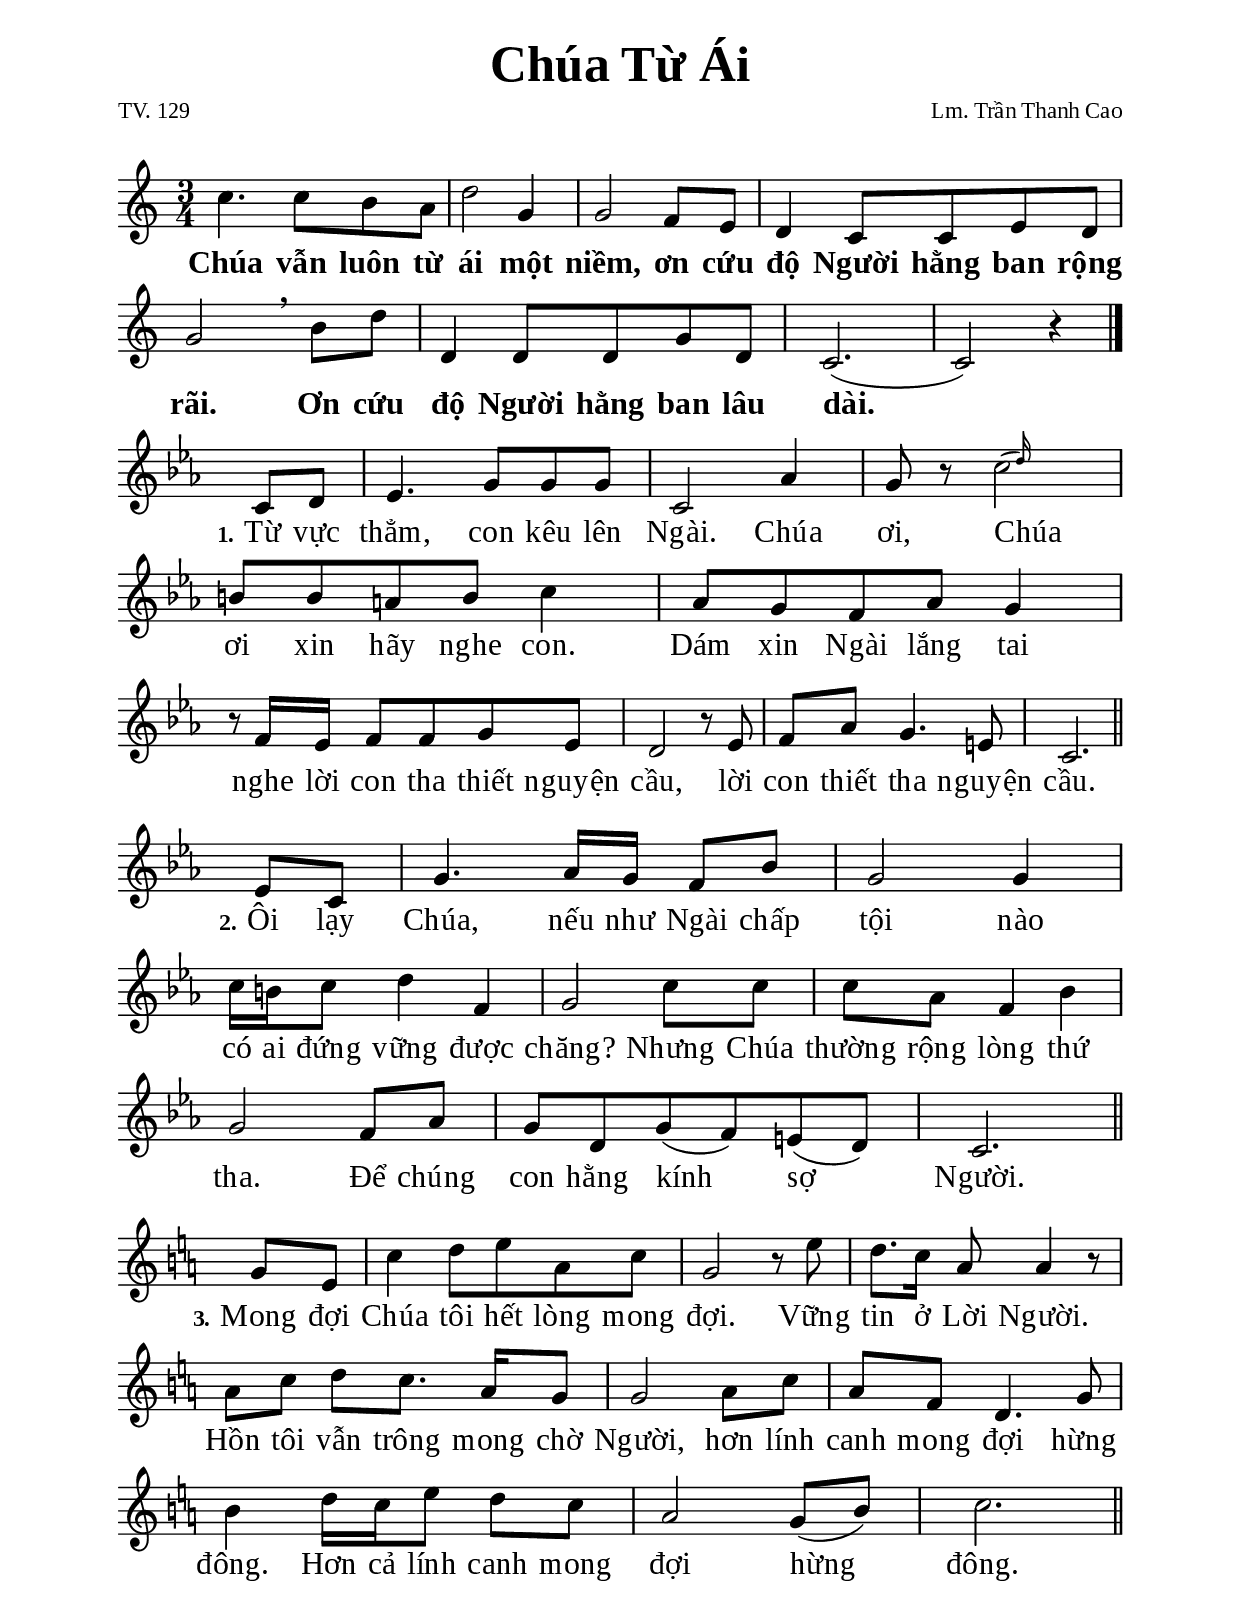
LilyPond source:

% Cài đặt chung
\version "2.20.0"
\include "english.ly"

\header {
  title = \markup { \fontsize #3 "Chúa Từ Ái" }
  poet = "TV. 129"
  composer = "Lm. Trần Thanh Cao"
  arranger = " "
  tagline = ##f
}

\paper {
  #(set-paper-size "a4")
  top-margin = 10\mm
  bottom-margin = 10\mm
  left-margin = 20\mm
  right-margin = 20\mm
  indent = #0
  #(define fonts
    (make-pango-font-tree
      "Liberation Serif"
      "Liberation Serif"
      "Liberation Serif"
      (/ 20 20)))
  page-count = #1
}

% Nhạc điệp khúc
nhacDiepKhuc = \relative c'' {
  c4. c8 b a |
  d2 g,4 |
  g2 f8 e |
  d4 c8 c e d |
  g2 \breathe b8 d |
  d,4 d8 d g d |
  c2. ( |
  c2) r4 \bar "|."
}

% Nhạc phiên khúc
nhacPhienKhucMot = \relative c' {
  #(define afterGraceFraction (cons 1 4))
  \partial 4 c8 d |
  ef4. g8 g g |
  c,2 af'4 |
  g8 r \afterGrace c2 (\tweak font-size #-4 d16) |
  b!8 b a! b c4 |
  af8 g f af g4 |
  r8 f16 ef f8 f g ef |
  d2 r8 ef |
  f af g4. e!8 |
  c2. \bar "||"
}

nhacPhienKhucHai = \relative c' {
  \partial 4 ef8 c |
  g'4. af16 g f8 bf |
  g2 g4 |
  c16 b! c8 d4 f, |
  g2 c8 c |
  c af f4 bf |
  g2 f8 af |
  g d g (f) e! (d) |
  c2. \bar "||"
}

nhacPhienKhucBa = \relative c'' {
  \set Staff.keyAlterations = #`(((0 . 6) . ,NATURAL)
                                 ((1 . 2) . ,NATURAL)
                                 ((0 . 5) . ,NATURAL))
  \partial 4 g8 e |
  c'4 d8 e a, c |
  g2 r8 e' |
  d8. c16 a8 a4 r8 |
  a c d c8. a16 g8 |
  g2 a8 c |
  a f d4. g8 |
  b4 d16 c e8 d c |
  a2 g8 (b) |
  c2. \bar "||"
}

% Lời điệp khúc
loiDiepKhuc = \lyricmode {
  Chúa vẫn luôn từ ái một niềm,
  ơn cứu độ Người hằng ban rộng rãi.
  Ơn cứu độ Người hằng ban lâu dài.
}

% Lời phiên khúc
loiPhienKhucMot = \lyricmode {
  \set stanza = #"1."
  Từ vực thẳm, con kêu lên Ngài.
  Chúa ơi, Chúa ơi xin hãy nghe con.
  Dám xin Ngài lắng tai nghe lời con tha thiết nguyện cầu,
  lời con thiết tha nguyện cầu.
}

loiPhienKhucHai = \lyricmode {
  \set stanza = #"2."
  Ôi lạy Chúa, nếu như Ngài chấp tội
  nào có ai đứng vững được chăng?
  Nhưng Chúa thường rộng lòng thứ tha.
  Để chúng con hằng kính sợ Người.
}

loiPhienKhucBa = \lyricmode {
  \set stanza = #"3."
  Mong đợi Chúa tôi hết lòng mong đợi.
  Vững tin ở Lời Người.
  Hồn tôi vẫn trông mong chờ Người,
  hơn lính canh mong đợi hừng đông.
  Hơn cả lính canh mong đợi hừng đông.
}


% Dàn trang
\score {
  \new ChoirStaff <<
    \new Staff = diepKhuc \with {
        \consists "Merge_rests_engraver"
        \magnifyStaff #(magstep +1)
      }
      <<
      \new Voice = beSop {
        \key c \major \time 3/4 \stemNeutral \nhacDiepKhuc
      }
    >>
    \new Lyrics \lyricsto beSop \loiDiepKhuc
  >>
  \layout {
    \override Lyrics.LyricText.font-series = #'bold
    \override Lyrics.LyricText.font-size = #+3
    \override Lyrics.LyricSpace.minimum-distance = #1.2
    \override Score.BarNumber.break-visibility = ##(#f #f #f)
    \override Score.SpacingSpanner.uniform-stretching = ##t
  }
}

\score {
  \new ChoirStaff <<
    \new Staff = phienKhuc \with {
        \magnifyStaff #(magstep +1)
      }
      <<
      \new Voice = beSop {
        \key ef \major \time 3/4 \nhacPhienKhucMot
      }
    >>
    \new Lyrics \lyricsto beSop \loiPhienKhucMot
  >>
  \layout {
    \override Staff.TimeSignature.transparent = ##t
    \override Lyrics.LyricText.font-size = #+3
    \override Lyrics.LyricSpace.minimum-distance = #1.0
    \override Score.BarNumber.break-visibility = ##(#f #f #f)
    \override Score.SpacingSpanner.uniform-stretching = ##t
  }
}

\score {
  \new ChoirStaff <<
    \new Staff = phienKhuc \with {
        \magnifyStaff #(magstep +1)
      }
      <<
      \new Voice = beSop {
        \key ef \major \time 3/4 \nhacPhienKhucHai
      }
    >>
    \new Lyrics \lyricsto beSop \loiPhienKhucHai
  >>
  \layout {
    \override Staff.TimeSignature.transparent = ##t
    \override Lyrics.LyricText.font-size = #+3
    \override Lyrics.LyricSpace.minimum-distance = #1.0
    \override Score.BarNumber.break-visibility = ##(#f #f #f)
    \override Score.SpacingSpanner.uniform-stretching = ##t
  }
}

\score {
  \new ChoirStaff <<
    \new Staff = phienKhuc \with {
        \magnifyStaff #(magstep +1)
      }
      <<
      \new Voice = beSop {
        \key ef \major \time 3/4 \nhacPhienKhucBa
      }
    >>
    \new Lyrics \lyricsto beSop \loiPhienKhucBa
  >>
  \layout {
    \override Staff.TimeSignature.transparent = ##t
    \override Lyrics.LyricText.font-size = #+3
    \override Lyrics.LyricSpace.minimum-distance = #1.0
    \override Score.BarNumber.break-visibility = ##(#f #f #f)
    \override Score.SpacingSpanner.uniform-stretching = ##t
  }
}
